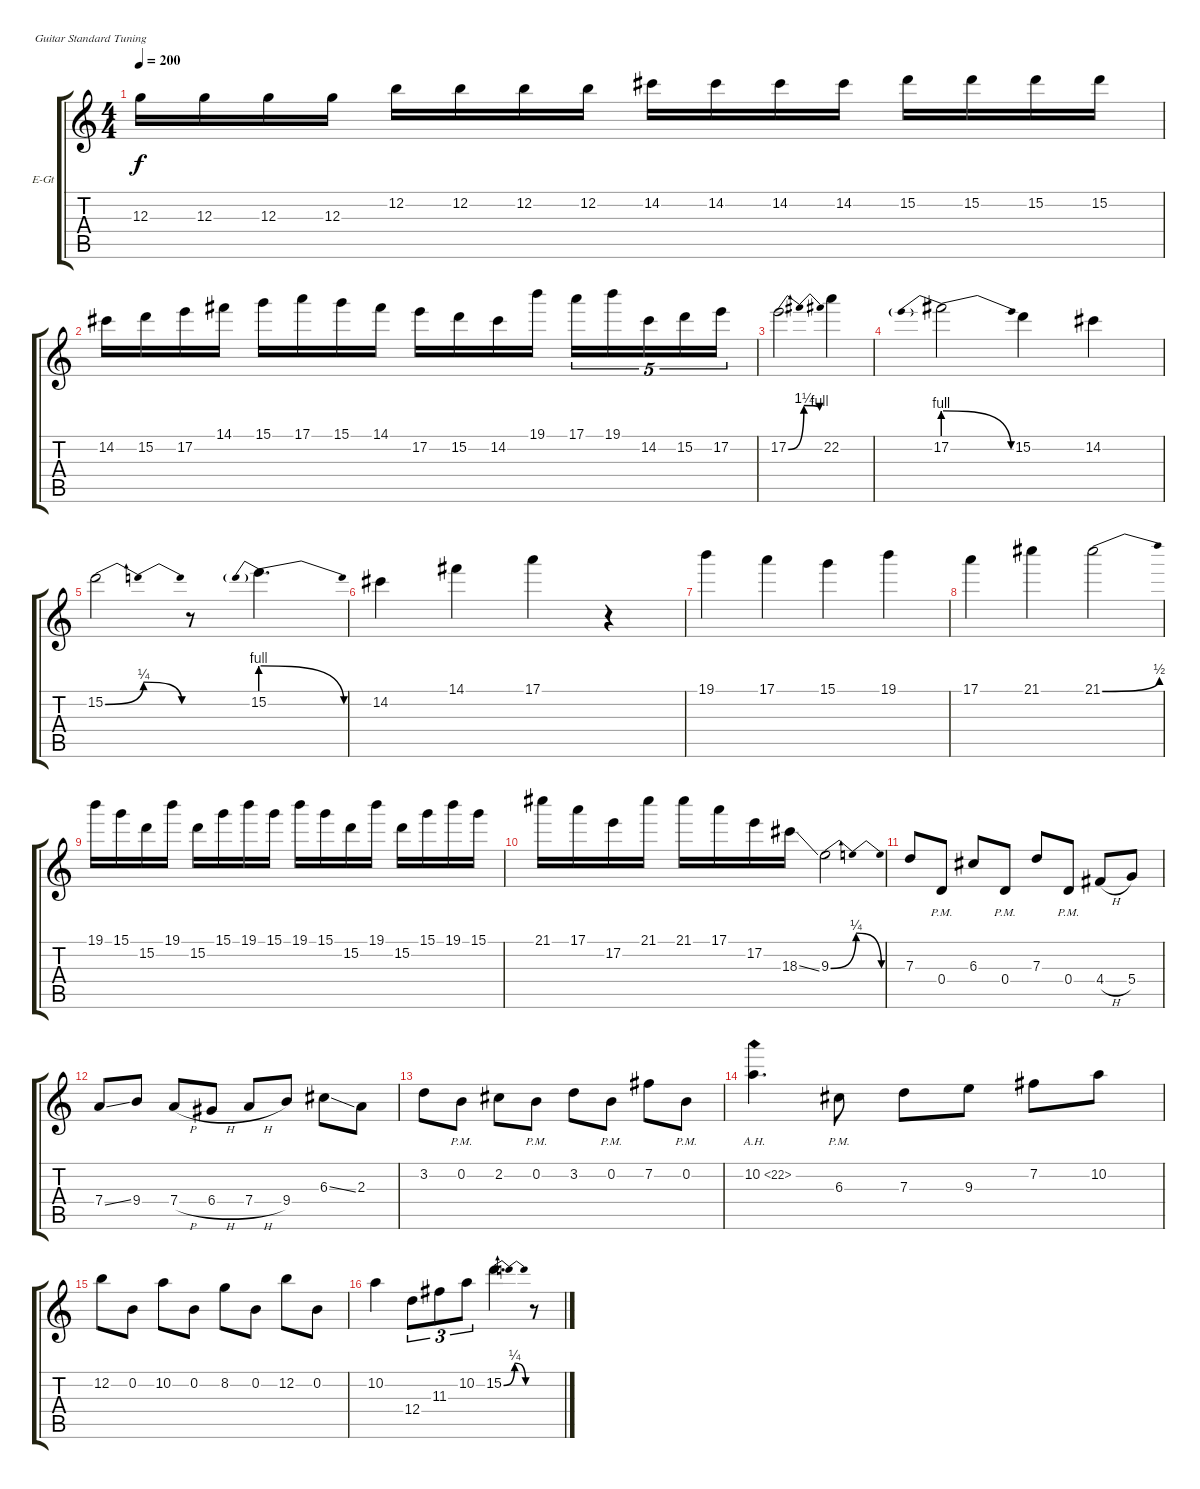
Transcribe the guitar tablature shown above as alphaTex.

\bracketExtendMode groupsimilarinstruments
\firstSystemTrackNameOrientation horizontal
\otherSystemsTrackNameOrientation horizontal
\track ("Lead" "E-Gt") {instrument distortionguitar}
\staff {score tabs}
\tuning (E4 B3 G3 D3 A2 E2)
\ts (4 4)
\tempo 200
\clef g2
\ks c
12.3.16{dy f} 12.3.16 12.3.16 12.3.16 12.2.16 12.2.16 12.2.16 12.2.16 14.2.16 14.2.16 14.2.16 14.2.16 15.2.16 15.2.16 15.2.16 15.2.16 |
14.2.16 15.2.16 17.2.16 14.1.16 15.1.16 17.1.16 15.1.16 14.1.16 17.2.16 15.2.16 14.2.16 19.1.16 17.1.16{tu (5 4)} 19.1.16{tu (5 4)} 14.2.16{tu (5 4)} 15.2.16{tu (5 4)} 17.2.16{tu (5 4)} |
17.2{be (bendrelease 0 0 30 5 30 5 60 4)}.2{d} 22.2.4 |
17.2{be (prebendrelease 0 4 60 0)}.2 15.2.4 14.2.4 |
15.2{be (bendrelease 0 0 30 1 30 1 60 0)}.2 r.8 15.2{be (prebendrelease 0 4 60 0)}.4{d} |
14.2.4 14.1.4 17.1.4 r.4 |
19.1.4 17.1.4 15.1.4 19.1.4 |
17.1.4 21.1.4 21.1{be (bend 0 0 60 2)}.2 |
19.1.16 15.1.16 15.2.16 19.1.16 15.2.16 15.1.16 19.1.16 15.1.16 19.1.16 15.1.16 15.2.16 19.1.16 15.2.16 15.1.16 19.1.16 15.1.16 |
21.1.16 17.1.16 17.2.16 21.1.16 21.1.16 17.1.16 17.2.16 18.3{ss}.16 9.3{be (bendrelease 0 0 30 1 30 1 60 0)}.2 |
7.3.8 0.4{pm}.8 6.3.8 0.4{pm}.8 7.3.8 0.4{pm}.8 4.4{h}.8 5.4.8 |
7.4{ss}.8 9.4.8 7.4{h}.8 6.4{h}.8 7.4{h}.8 9.4.8 6.3{ss}.8 2.3.8 |
3.2.8 0.2{pm}.8 2.2.8 0.2{pm}.8 3.2.8 0.2{pm}.8 7.2.8 0.2{pm}.8 |
10.2{ah 12}.4{d} 6.3{pm}.8 7.3.8 9.3.8 7.2.8 10.2.8 |
12.2.8 0.2.8 10.2.8 0.2.8 8.2.8 0.2.8 12.2.8 0.2.8 |
10.2.4 12.4.8{tu (3 2)} 11.3.8{tu (3 2)} 10.2.8{tu (3 2)} 15.2{be (bendrelease 0 0 30 1 30 1 60 0)}.4{d} r.8
